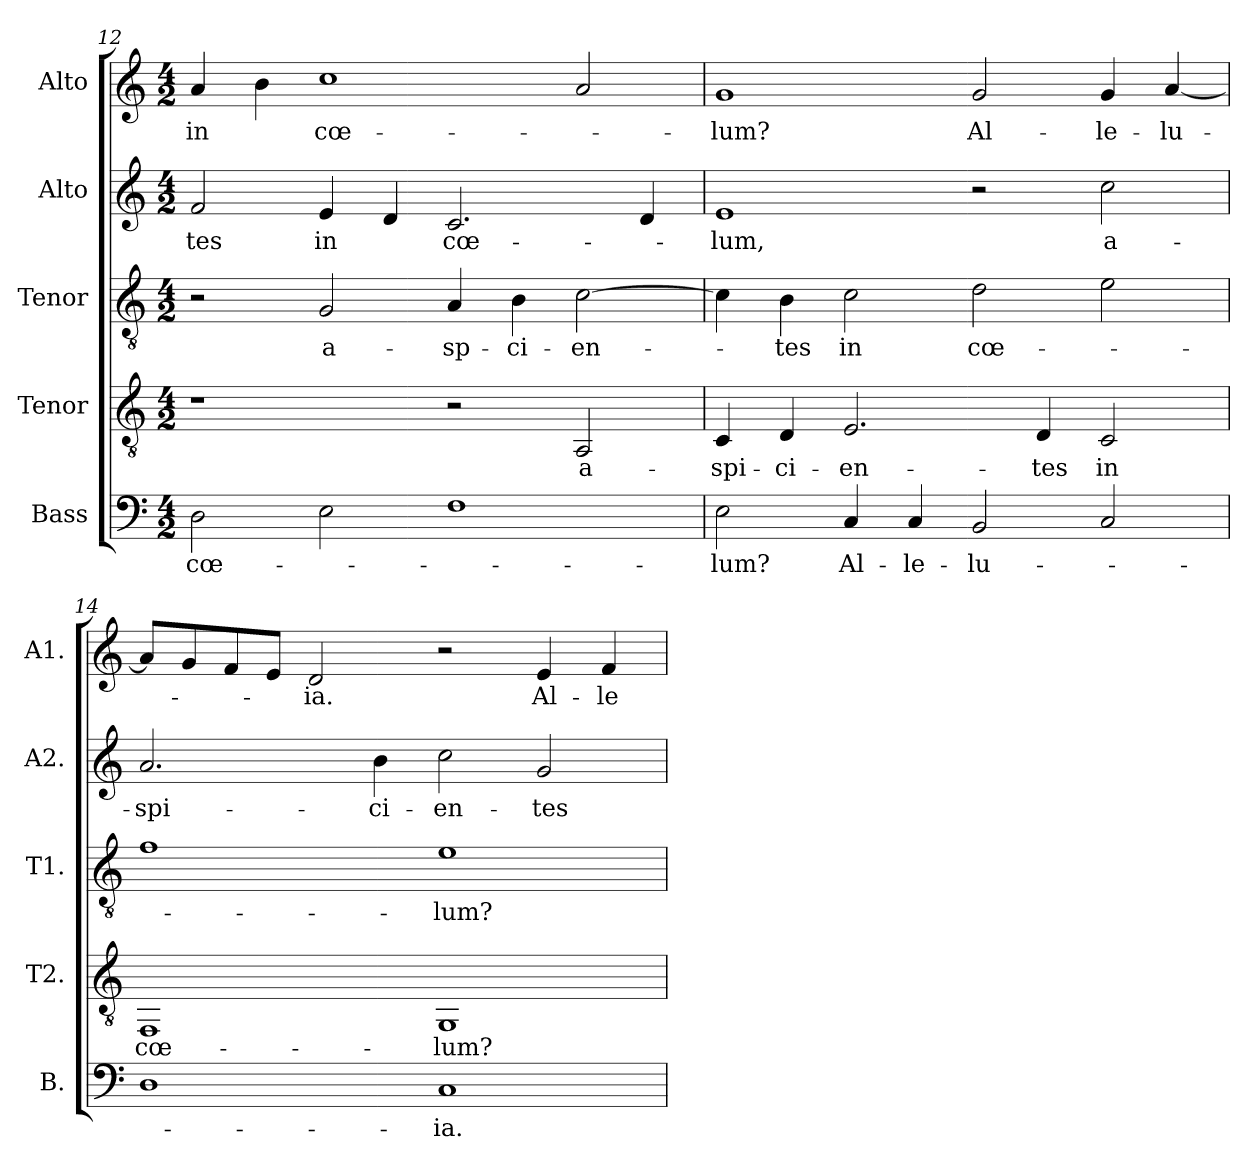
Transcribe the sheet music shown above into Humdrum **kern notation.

**kern	**text	**kern	**text	**kern	**text	**kern	**text	**kern	**text
*part5	*part5	*part4	*part4	*part3	*part3	*part2	*part2	*part1	*part1
*staff5	*staff5	*staff4	*staff4	*staff3	*staff3	*staff2	*staff2	*staff1	*staff1
*I"Bass	*	*I"Tenor	*	*I"Tenor	*	*I"Alto	*	*I"Alto	*
*I'B.	*	*I'T2.	*	*I'T1.	*	*I'A2.	*	*I'A1.	*
*clefF4	*	*clefGv2	*	*clefGv2	*	*clefG2	*	*clefG2	*
*	*	*	*	*ITrd7c12	*	*	*	*	*
*k[]	*	*k[]	*	*k[]	*	*k[]	*	*k[]	*
*C:	*	*C:	*	*C:	*	*C:	*	*C:	*
*M4/2	*	*M4/2	*	*M4/2	*	*M4/2	*	*M4/2	*
=12	=12	=12	=12	=12	=12	=12	=12	=12	=12
!	!LO:LY:b:color=#000000	!	!	!	!	!	!	!	!
!	!	!	!	!	!	!	!LO:LY:b:color=#000000	!	!
!	!	!	!	!	!	!	!	!	!LO:LY:b:color=#000000
2Di\	cœ-	1r	.	2r	.	2fi/	-tes	4ai/	in
.	.	.	.	.	.	.	.	4bi\	.
!	!	!	!	!	!LO:LY:b:color=#000000	!	!	!	!
!	!	!	!	!	!	!	!LO:LY:b:color=#000000	!	!
!	!	!	!	!	!	!	!	!	!LO:LY:b:color=#000000
2Ei\	.	.	.	2GGi/	a-	4ei/	in	1cci	cœ-
.	.	.	.	.	.	4di/	.	.	.
!	!	!	!	!	!LO:LY:b:color=#000000	!	!	!	!
!	!	!	!	!	!	!	!LO:LY:b:color=#000000	!	!
1Fi	.	2r	.	4AAi/	-sp-	2.ci/	cœ-	.	.
!	!	!	!	!	!LO:LY:b:color=#000000	!	!	!	!
.	.	.	.	4BBi\	-ci-	.	.	.	.
!	!	!	!LO:LY:b:color=#000000	!	!	!	!	!	!
!	!	!	!	!	!LO:LY:b:color=#000000	!	!	!	!
.	.	2AAi/	a-	[2Ci\	-en-	.	.	2ai/	.
.	.	.	.	.	.	4di/	.	.	.
!!LO:PB:g=z
=13	=13	=13	=13	=13	=13	=13	=13	=13	=13
!	!LO:LY:b:color=#000000	!	!	!	!	!	!	!	!
!	!	!	!LO:LY:b:color=#000000	!	!	!	!	!	!
!	!	!	!	!	!	!	!LO:LY:b:color=#000000	!	!
!	!	!	!	!	!	!	!	!	!LO:LY:b:color=#000000
2Ei\	-lum?	4Ci/	-spi-	4Ci\]	.	1ei	-lum,	1gi	-lum?
!	!	!	!LO:LY:b:color=#000000	!	!	!	!	!	!
!	!	!	!	!	!LO:LY:b:color=#000000	!	!	!	!
.	.	4Di/	-ci-	4BBi\	-tes	.	.	.	.
!	!LO:LY:b:color=#000000	!	!	!	!	!	!	!	!
!	!	!	!LO:LY:b:color=#000000	!	!	!	!	!	!
!	!	!	!	!	!LO:LY:b:color=#000000	!	!	!	!
4Ci/	Al-	2.Ei/	-en-	2Ci\	in	.	.	.	.
!	!LO:LY:b:color=#000000	!	!	!	!	!	!	!	!
4Ci/	-le-	.	.	.	.	.	.	.	.
!	!LO:LY:b:color=#000000	!	!	!	!	!	!	!	!
!	!	!	!	!	!LO:LY:b:color=#000000	!	!	!	!
!	!	!	!	!	!	!	!	!	!LO:LY:b:color=#000000
2BBi/	-lu-	.	.	2Di\	cœ-	2r	.	2gi/	Al-
!	!	!	!LO:LY:b:color=#000000	!	!	!	!	!	!
.	.	4Di/	-tes	.	.	.	.	.	.
!	!	!	!LO:LY:b:color=#000000	!	!	!	!	!	!
!	!	!	!	!	!	!	!LO:LY:b:color=#000000	!	!
!	!	!	!	!	!	!	!	!	!LO:LY:b:color=#000000
2Ci/	.	2Ci/	in	2Ei\	.	2cci\	a-	4gi/	-le-
!	!	!	!	!	!	!	!	!	!LO:LY:b:color=#000000
.	.	.	.	.	.	.	.	[4ai/	-lu-
=14	=14	=14	=14	=14	=14	=14	=14	=14	=14
!	!	!	!LO:LY:b:color=#000000	!	!	!	!	!	!
!	!	!	!	!	!	!	!LO:LY:b:color=#000000	!	!
1Di	.	1FFi	cœ-	1Fi	.	2.ai/	-spi-	8ai/L]	.
.	.	.	.	.	.	.	.	8gi/	.
.	.	.	.	.	.	.	.	8fi/	.
.	.	.	.	.	.	.	.	8ei/J	.
!	!	!	!	!	!	!	!	!	!LO:LY:b:color=#000000
.	.	.	.	.	.	.	.	2di/	-ia.
!	!	!	!	!	!	!	!LO:LY:b:color=#000000	!	!
.	.	.	.	.	.	4bi\	-ci-	.	.
!	!LO:LY:b:color=#000000	!	!	!	!	!	!	!	!
!	!	!	!LO:LY:b:color=#000000	!	!	!	!	!	!
!	!	!	!	!	!LO:LY:b:color=#000000	!	!	!	!
!	!	!	!	!	!	!	!LO:LY:b:color=#000000	!	!
1Ci	-ia.	1GGi	-lum?	1Ei	-lum?	2cci\	-en-	2r	.
!	!	!	!	!	!	!	!LO:LY:b:color=#000000	!	!
!	!	!	!	!	!	!	!	!	!LO:LY:b:color=#000000
.	.	.	.	.	.	2gi/	-tes	4ei/	Al-
!	!	!	!	!	!	!	!	!	!LO:LY:b:color=#000000
.	.	.	.	.	.	.	.	4fi/	-le-
=	=	=	=	=	=	=	=	=	=
*-	*-	*-	*-	*-	*-	*-	*-	*-	*-
